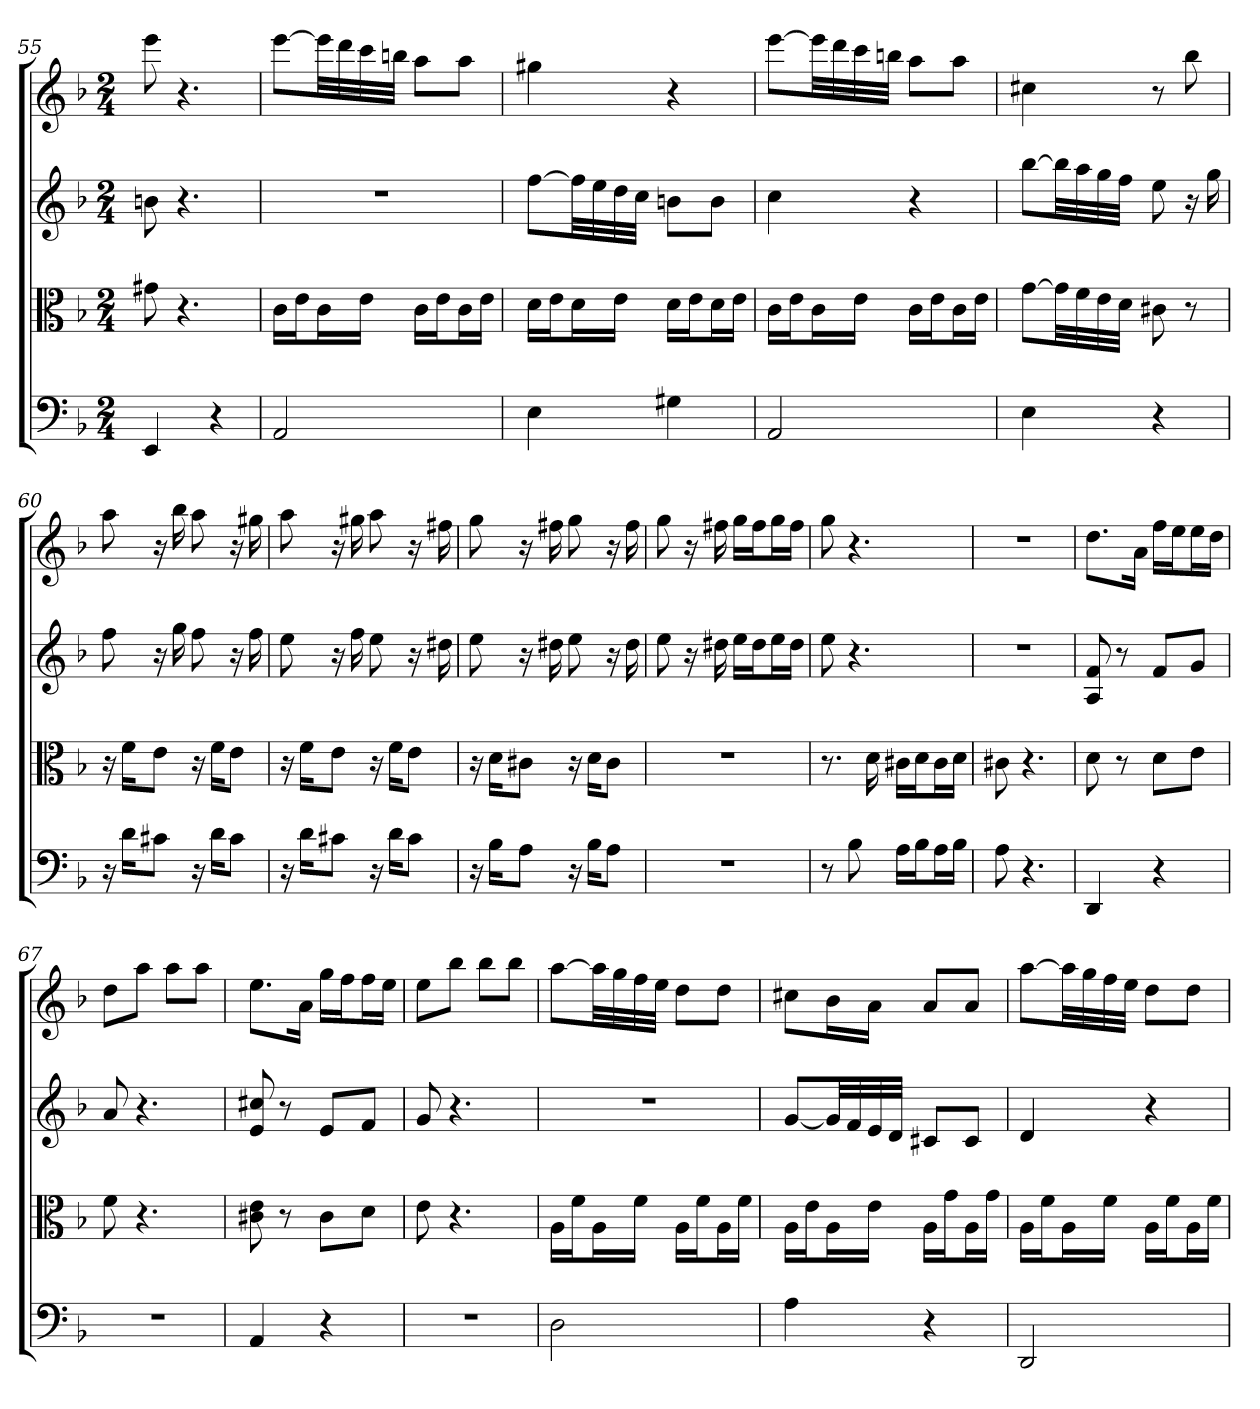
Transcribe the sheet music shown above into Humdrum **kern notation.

**kern	**kern	**kern	**kern
*part4	*part3	*part2	*part1
*staff4	*staff3	*staff2	*staff1
*clefF4	*clefC3	*	*
*k[b-]	*k[b-]	*k[b-]	*k[b-]
*d:	*d:	*d:	*d:
*M2/4	*M2/4	*M2/4	*M2/4
=55	=55	=55	=55
4EE	8g#X	8bn	8eee
.	4.r	4.r	4.r
4r	.	.	.
=56	=56	=56	=56
2AA	16c\LL	2r	[8eeeL
.	16e\J	.	.
.	16c\L	.	32eeeLL]
.	.	.	32ddd
.	16e\JJ	.	32ccc
.	.	.	32bbnJJJ
.	16c\LL	.	8aaL
.	16e\J	.	.
.	16c\L	.	8aaJ
.	16e\JJ	.	.
=57	=57	=57	=57
4E	16d\LL	[8ffL	4gg#X
.	16e\J	.	.
.	16d\L	32ffLL]	.
.	.	32ee	.
.	16e\JJ	32dd	.
.	.	32ccJJJ	.
4G#X	16d\LL	8bnL	4r
.	16e\J	.	.
.	16d\L	8bJ	.
.	16e\JJ	.	.
=58	=58	=58	=58
2AA	16c\LL	4cc	[8eeeL
.	16e\J	.	.
.	16c\L	.	32eeeLL]
.	.	.	32ddd
.	16e\JJ	.	32ccc
.	.	.	32bbnJJJ
.	16c\LL	4r	8aaL
.	16e\J	.	.
.	16c\L	.	8aaJ
.	16e\JJ	.	.
=59	=59	=59	=59
4E	[8g\L	[8bb-L	4cc#X
.	32g\LL]	32bb-LL]	.
.	32f\	32aa	.
.	32e\	32gg	.
.	32d\JJJ	32ffJJJ	.
4r	8c#X	8ee	8r
.	8r	16r	8bb-
.	.	16gg	.
=60	=60	=60	=60
16r	16r	8ff	8aa
16d\KL	16f\KL	.	.
8c#X\J	8e\J	16r	16r
.	.	16gg	16bb-
16r	16r	8ff	8aa
16d\KL	16f\KL	.	.
8c#\J	8e\J	16r	16r
.	.	16ff	16gg#X
=61	=61	=61	=61
16r	16r	8ee	8aa
16d\KL	16f\KL	.	.
8c#X\J	8e\J	16r	16r
.	.	16ff	16gg#X
16r	16r	8ee	8aa
16d\KL	16f\KL	.	.
8c#\J	8e\J	16r	16r
.	.	16dd#X	16ff#X
=62	=62	=62	=62
16r	16r	8ee	8gg
16B-\KL	16d\KL	.	.
8A\J	8c#X\J	16r	16r
.	.	16dd#X	16ff#X
16r	16r	8ee	8gg
16B-\KL	16d\KL	.	.
8A\J	8c#\J	16r	16r
.	.	16dd#	16ff#
=63	=63	=63	=63
2r	2r	8ee	8gg
.	.	16r	16r
.	.	16dd#X	16ff#X
.	.	16eeLL	16ggLL
.	.	16dd#J	16ff#J
.	.	16eeL	16ggL
.	.	16dd#JJ	16ff#JJ
=64	=64	=64	=64
8r	8.r	8ee	8gg
8B-	.	4.r	4.r
.	16d	.	.
16A\LL	16c#X\LL	.	.
16B-\J	16d\J	.	.
16A\L	16c#\L	.	.
16B-\JJ	16d\JJ	.	.
=65	=65	=65	=65
8A	8c#X	2r	2r
4.r	4.r	.	.
=66	=66	=66	=66
4DD	8d	8A 8f	8.ddL
.	8r	8r	.
.	.	.	16aJk
4r	8d\L	8fL	16ffLL
.	.	.	16eeJ
.	8e\J	8gJ	16eeL
.	.	.	16ddJJ
=67	=67	=67	=67
2r	8f	8a	8ddL
.	4.r	4.r	8aaJ
.	.	.	8aaL
.	.	.	8aaJ
=68	=68	=68	=68
4AA	8c#X 8e	8e 8cc#X	8.eeL
.	8r	8r	.
.	.	.	16aJk
4r	8c#\L	8eL	16ggLL
.	.	.	16ffJ
.	8d\J	8fJ	16ffL
.	.	.	16eeJJ
=69	=69	=69	=69
2r	8e	8g	8eeL
.	4.r	4.r	8bb-J
.	.	.	8bb-L
.	.	.	8bb-J
=70	=70	=70	=70
2D	16A\LL	2r	[8aaL
.	16f\J	.	.
.	16A\L	.	32aaLL]
.	.	.	32gg
.	16f\JJ	.	32ff
.	.	.	32eeJJJ
.	16A\LL	.	8ddL
.	16f\J	.	.
.	16A\L	.	8ddJ
.	16f\JJ	.	.
=71	=71	=71	=71
4A	16A\LL	[8gL	8cc#XL
.	16e\J	.	.
.	16A\L	32gLL]	16b-L
.	.	32f	.
.	16e\JJ	32e	16aJJ
.	.	32dJJJ	.
4r	16A\LL	8c#XL	8aL
.	16g\J	.	.
.	16A\L	8c#J	8aJ
.	16g\JJ	.	.
=72	=72	=72	=72
2DD	16A\LL	4d	[8aaL
.	16f\J	.	.
.	16A\L	.	32aaLL]
.	.	.	32gg
.	16f\JJ	.	32ff
.	.	.	32eeJJJ
.	16A\LL	4r	8ddL
.	16f\J	.	.
.	16A\L	.	8ddJ
.	16f\JJ	.	.
=	=	=	=
*-	*-	*-	*-
